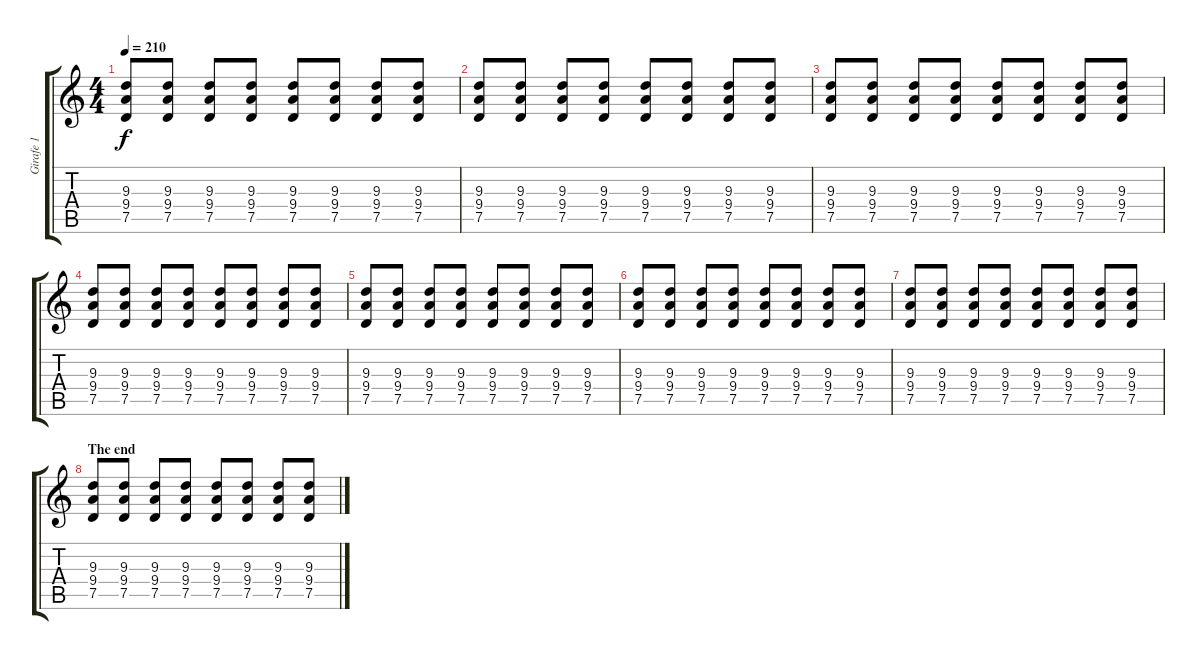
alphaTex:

\track ("Girafe 1" "Girafe 1") {instrument distortionguitar}
\staff {score tabs}
\tuning (D4 A3 F3 C3 G2 D2) {hide}
\ts (4 4)
\tempo 210
\clef g2
\ks c
(9.3 9.4 7.5).8{dy f} (9.3 9.4 7.5).8 (9.3 9.4 7.5).8 (9.3 9.4 7.5).8 (9.3 9.4 7.5).8 (9.3 9.4 7.5).8 (9.3 9.4 7.5).8 (9.3 9.4 7.5).8 |
(9.3 9.4 7.5).8 (9.3 9.4 7.5).8 (9.3 9.4 7.5).8 (9.3 9.4 7.5).8 (9.3 9.4 7.5).8 (9.3 9.4 7.5).8 (9.3 9.4 7.5).8 (9.3 9.4 7.5).8 |
(9.3 9.4 7.5).8 (9.3 9.4 7.5).8 (9.3 9.4 7.5).8 (9.3 9.4 7.5).8 (9.3 9.4 7.5).8 (9.3 9.4 7.5).8 (9.3 9.4 7.5).8 (9.3 9.4 7.5).8 |
(9.3 9.4 7.5).8 (9.3 9.4 7.5).8 (9.3 9.4 7.5).8 (9.3 9.4 7.5).8 (9.3 9.4 7.5).8 (9.3 9.4 7.5).8 (9.3 9.4 7.5).8 (9.3 9.4 7.5).8 |
(9.3 9.4 7.5).8 (9.3 9.4 7.5).8 (9.3 9.4 7.5).8 (9.3 9.4 7.5).8 (9.3 9.4 7.5).8 (9.3 9.4 7.5).8 (9.3 9.4 7.5).8 (9.3 9.4 7.5).8 |
(9.3 9.4 7.5).8 (9.3 9.4 7.5).8 (9.3 9.4 7.5).8 (9.3 9.4 7.5).8 (9.3 9.4 7.5).8 (9.3 9.4 7.5).8 (9.3 9.4 7.5).8 (9.3 9.4 7.5).8 |
(9.3 9.4 7.5).8 (9.3 9.4 7.5).8 (9.3 9.4 7.5).8 (9.3 9.4 7.5).8 (9.3 9.4 7.5).8 (9.3 9.4 7.5).8 (9.3 9.4 7.5).8 (9.3 9.4 7.5).8 |
\section ("" "The end")
(9.3 9.4 7.5).8 (9.3 9.4 7.5).8 (9.3 9.4 7.5).8 (9.3 9.4 7.5).8 (9.3 9.4 7.5).8 (9.3 9.4 7.5).8 (9.3 9.4 7.5).8 (9.3 9.4 7.5).8
